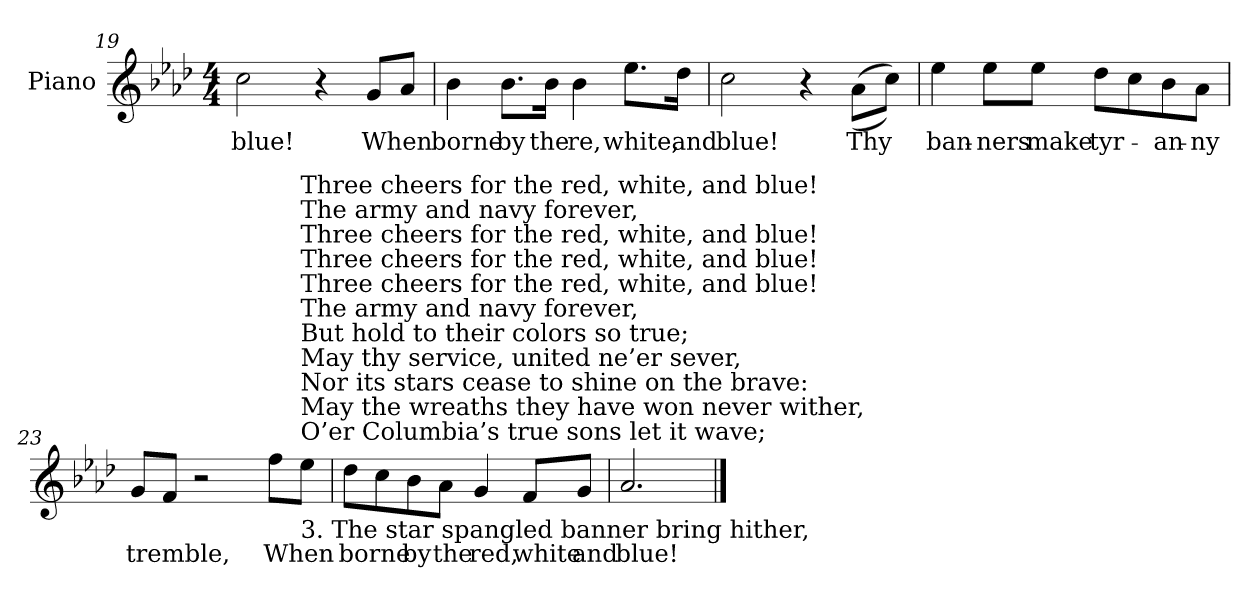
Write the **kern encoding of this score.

**kern	**text
*part1	*part1
*staff1	*staff1
*I"Piano	*
*I'Pno.	*
*clefG2	*
*k[b-e-a-d-]	*
*A-:	*
*M4/4	*
=19	=19
!	!LO:LY:b:color=#000000
2cci\	blue!
4r	.
!	!LO:LY:b:color=#000000
8gi/L	When
8a-i/J	.
=20	=20
!	!LO:LY:b:color=#000000
4b-i\	borne
!	!LO:LY:b:color=#000000
8.b-i\L	by
!	!LO:LY:b:color=#000000
16b-i\Jk	the
!	!LO:LY:b:color=#000000
4b-i\	re,
!	!LO:LY:b:color=#000000
8.ee-i\L	white,
!	!LO:LY:b:color=#000000
16dd-i\Jk	and
=21	=21
!	!LO:LY:b:color=#000000
2cci\	blue!
4r	.
!	!LO:LY:b:color=#000000
((8a-i\L	Thy
8cci\J))	.
!!LO:LB:g=z
=22	=22
!	!LO:LY:b:color=#000000
4ee-i\	ban-
!	!LO:LY:b:color=#000000
8ee-i\L	-ners
!	!LO:LY:b:color=#000000
8ee-i\J	make
!	!LO:LY:b:color=#000000
8dd-i\L	tyr-
8cci\	.
!	!LO:LY:b:color=#000000
8b-i\	-an-
!	!LO:LY:b:color=#000000
8a-i\J	-ny
=23	=23
!	!LO:LY:b:color=#000000
8gi/L	tremble,
8fi/J	.
2r	.
!	!LO:LY:b:color=#000000
8ffi\L	When
!LO:TX:b:t=3.  The star spangled banner bring hither,	!
!LO:TX:t=O’er Columbia’s true sons let it wave;	!
!LO:TX:t=May the wreaths they have won never wither,	!
!LO:TX:t=Nor its stars cease to shine on the brave&colon;	!
!LO:TX:t=May thy service, united ne’er sever,	!
!LO:TX:t=But hold to their colors so true;	!
!LO:TX:t=The army and navy forever,	!
!LO:TX:t=Three cheers for the red, white, and blue!	!
!LO:TX:t=Three cheers for the red, white, and blue!	!
!LO:TX:t=Three cheers for the red, white, and blue!	!
!LO:TX:t=The army and navy forever,	!
!LO:TX:t=Three cheers for the red, white, and blue!	!
8ee-i\J	.
=24	=24
!	!LO:LY:b:color=#000000
8dd-i\L	borne
8cci\	.
!	!LO:LY:b:color=#000000
8b-i\	by
!	!LO:LY:b:color=#000000
8a-i\J	the
!	!LO:LY:b:color=#000000
4gi/	red,
!	!LO:LY:b:color=#000000
8fi/L	white
!	!LO:LY:b:color=#000000
8gi/J	and
=25	=25
!	!LO:LY:b:color=#000000
2.a-i/	blue!
==	==
*-	*-
